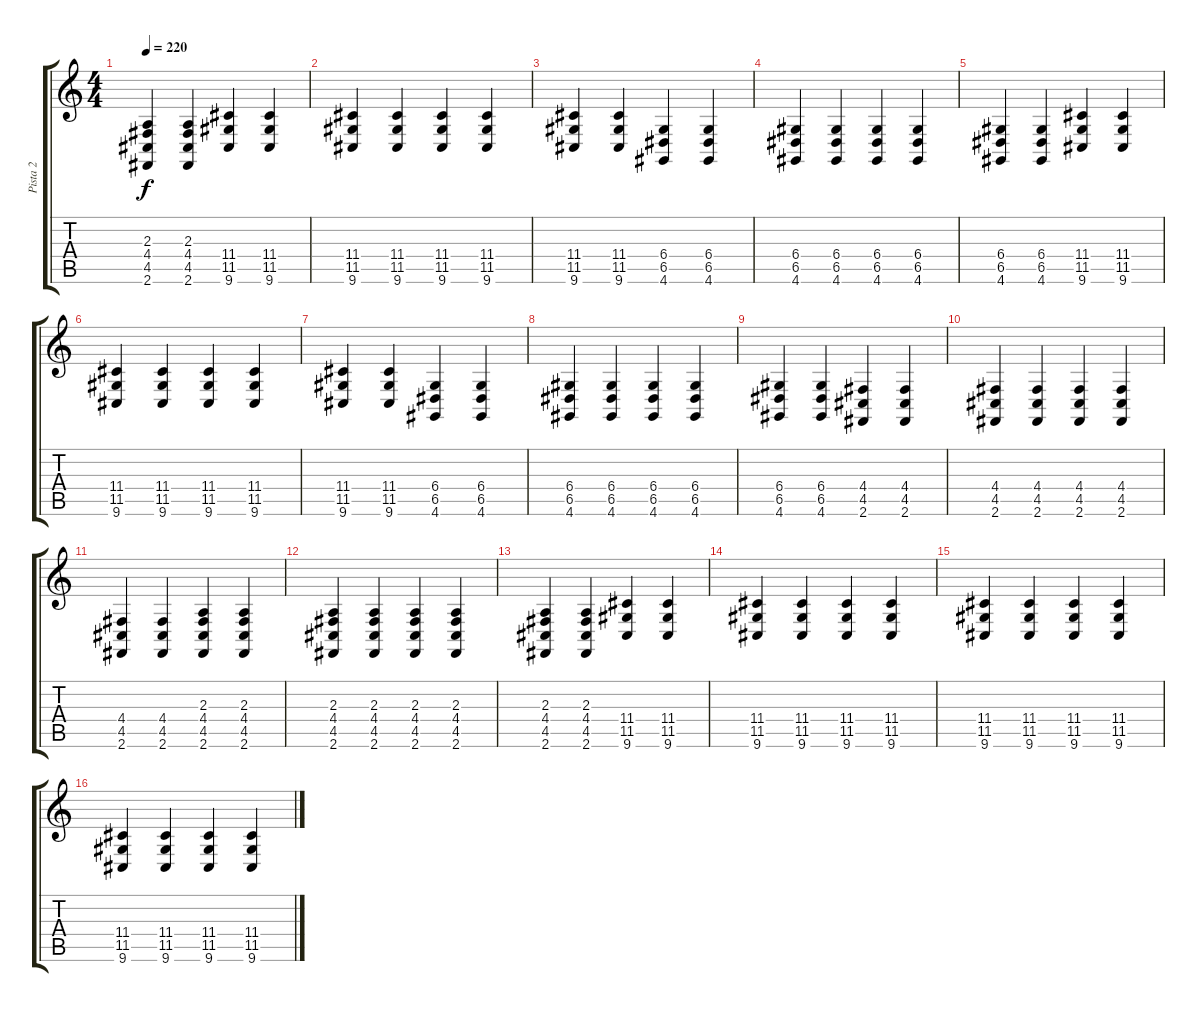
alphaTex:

\track ("Pista 2" "Pista 2") {instrument acousticgrandpiano}
\staff {score tabs}
\tuning (E4 B3 G3 D3 A2 E2) {hide}
\ts (4 4)
\tempo 220
\clef g2
\ks c
(2.3 4.4 4.5 2.6).4{dy f} (2.3 4.4 4.5 2.6).4 (11.4 11.5 9.6).4 (11.4 11.5 9.6).4 |
(11.4 11.5 9.6).4 (11.4 11.5 9.6).4 (11.4 11.5 9.6).4 (11.4 11.5 9.6).4 |
(11.4 11.5 9.6).4 (11.4 11.5 9.6).4 (6.4 6.5 4.6).4 (6.4 6.5 4.6).4 |
(6.4 6.5 4.6).4 (6.4 6.5 4.6).4 (6.4 6.5 4.6).4 (6.4 6.5 4.6).4 |
(6.4 6.5 4.6).4 (6.4 6.5 4.6).4 (11.4 11.5 9.6).4 (11.4 11.5 9.6).4 |
(11.4 11.5 9.6).4 (11.4 11.5 9.6).4 (11.4 11.5 9.6).4 (11.4 11.5 9.6).4 |
(11.4 11.5 9.6).4 (11.4 11.5 9.6).4 (6.4 6.5 4.6).4 (6.4 6.5 4.6).4 |
(6.4 6.5 4.6).4 (6.4 6.5 4.6).4 (6.4 6.5 4.6).4 (6.4 6.5 4.6).4 |
(6.4 6.5 4.6).4 (6.4 6.5 4.6).4 (4.4 4.5 2.6).4 (4.4 4.5 2.6).4 |
(4.4 4.5 2.6).4 (4.4 4.5 2.6).4 (4.4 4.5 2.6).4 (4.4 4.5 2.6).4 |
(4.4 4.5 2.6).4 (4.4 4.5 2.6).4 (2.3 4.4 4.5 2.6).4 (2.3 4.4 4.5 2.6).4 |
(2.3 4.4 4.5 2.6).4 (2.3 4.4 4.5 2.6).4 (2.3 4.4 4.5 2.6).4 (2.3 4.4 4.5 2.6).4 |
(2.3 4.4 4.5 2.6).4 (2.3 4.4 4.5 2.6).4 (11.4 11.5 9.6).4 (11.4 11.5 9.6).4 |
(11.4 11.5 9.6).4 (11.4 11.5 9.6).4 (11.4 11.5 9.6).4 (11.4 11.5 9.6).4 |
(11.4 11.5 9.6).4 (11.4 11.5 9.6).4 (11.4 11.5 9.6).4 (11.4 11.5 9.6).4 |
(11.4 11.5 9.6).4 (11.4 11.5 9.6).4 (11.4 11.5 9.6).4 (11.4 11.5 9.6).4
